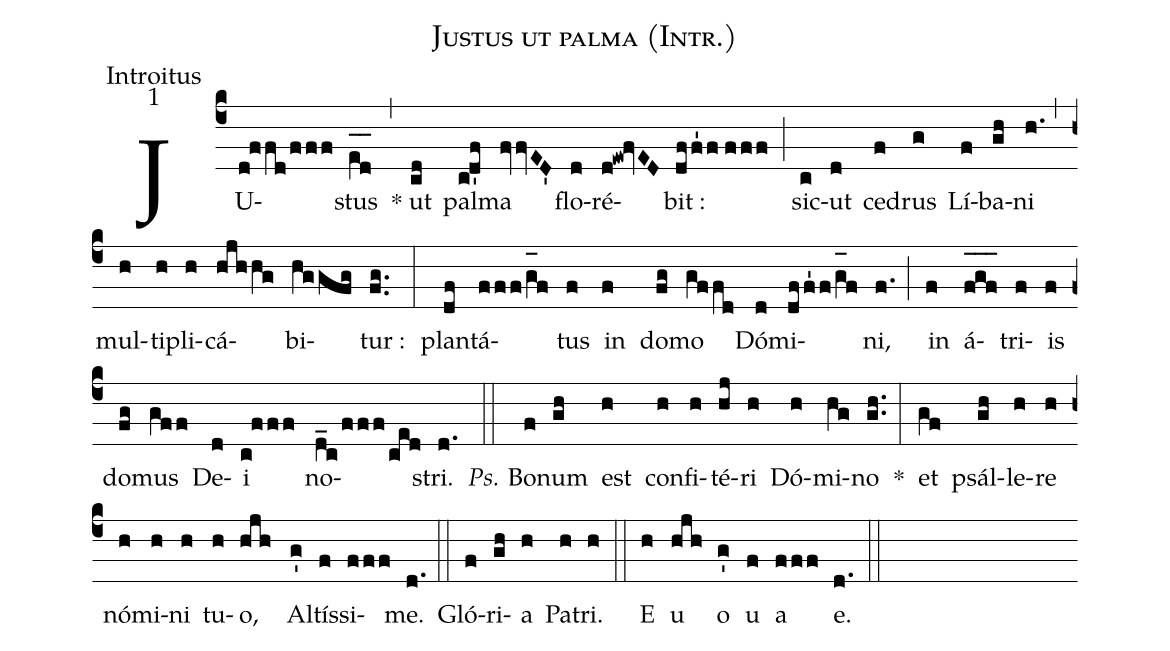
name:Justus ut palma (Intr.);
office-part:Introitus;
mode:1;
%%
(c4) JU(d!ffd/fff)stus(e_[oh:h][ll:1]d_[oh:h]) (,) * ut(cd) pal(cd'f)ma(fvvED') flo(d)ré(d!ew!fvED)bit :(dff'1f//fff) (;) sic(c)ut(d) ce(f)drus(g) Lí(f)ba(gh)ni(h.) (,) mul(h)ti(h)pli(h)cá(hjhhg)bi(hggfg)tur :(fg..) (:) plan(df)tá(fff/g_[oh:h]f)tus(f) in(f) do(fg)mo(gffd) Dó(d)mi(dff'1f/g_[oh:h]f)ni,(f.) (;) in(f) á(f_[oh:h]g_[oh:h]f_[oh:h])tri(f)is(f) do(fg)mus(gff) De(d)i(c!fff) no(d_c/fff/ced)stri.(d.) (::) <i>Ps.</i> Bo(f)num(gh) est(h) con(h)fi(h)té(hj)ri(h) Dó(h)mi(hg)no(gh..) *(:) et(gf) psál(gh)le(h)re(h) nó(h)mi(h)ni(h) tu(h)o,(hjh) Al(g')tís(f)si(fff)me.(d.) (::) Gló(f)ri(gh)a(h) Pa(h)tri.(h) (::) <eu>E(h) u(hjh) o(g') u(f) a(fff) e.</eu>(d.) (::)
